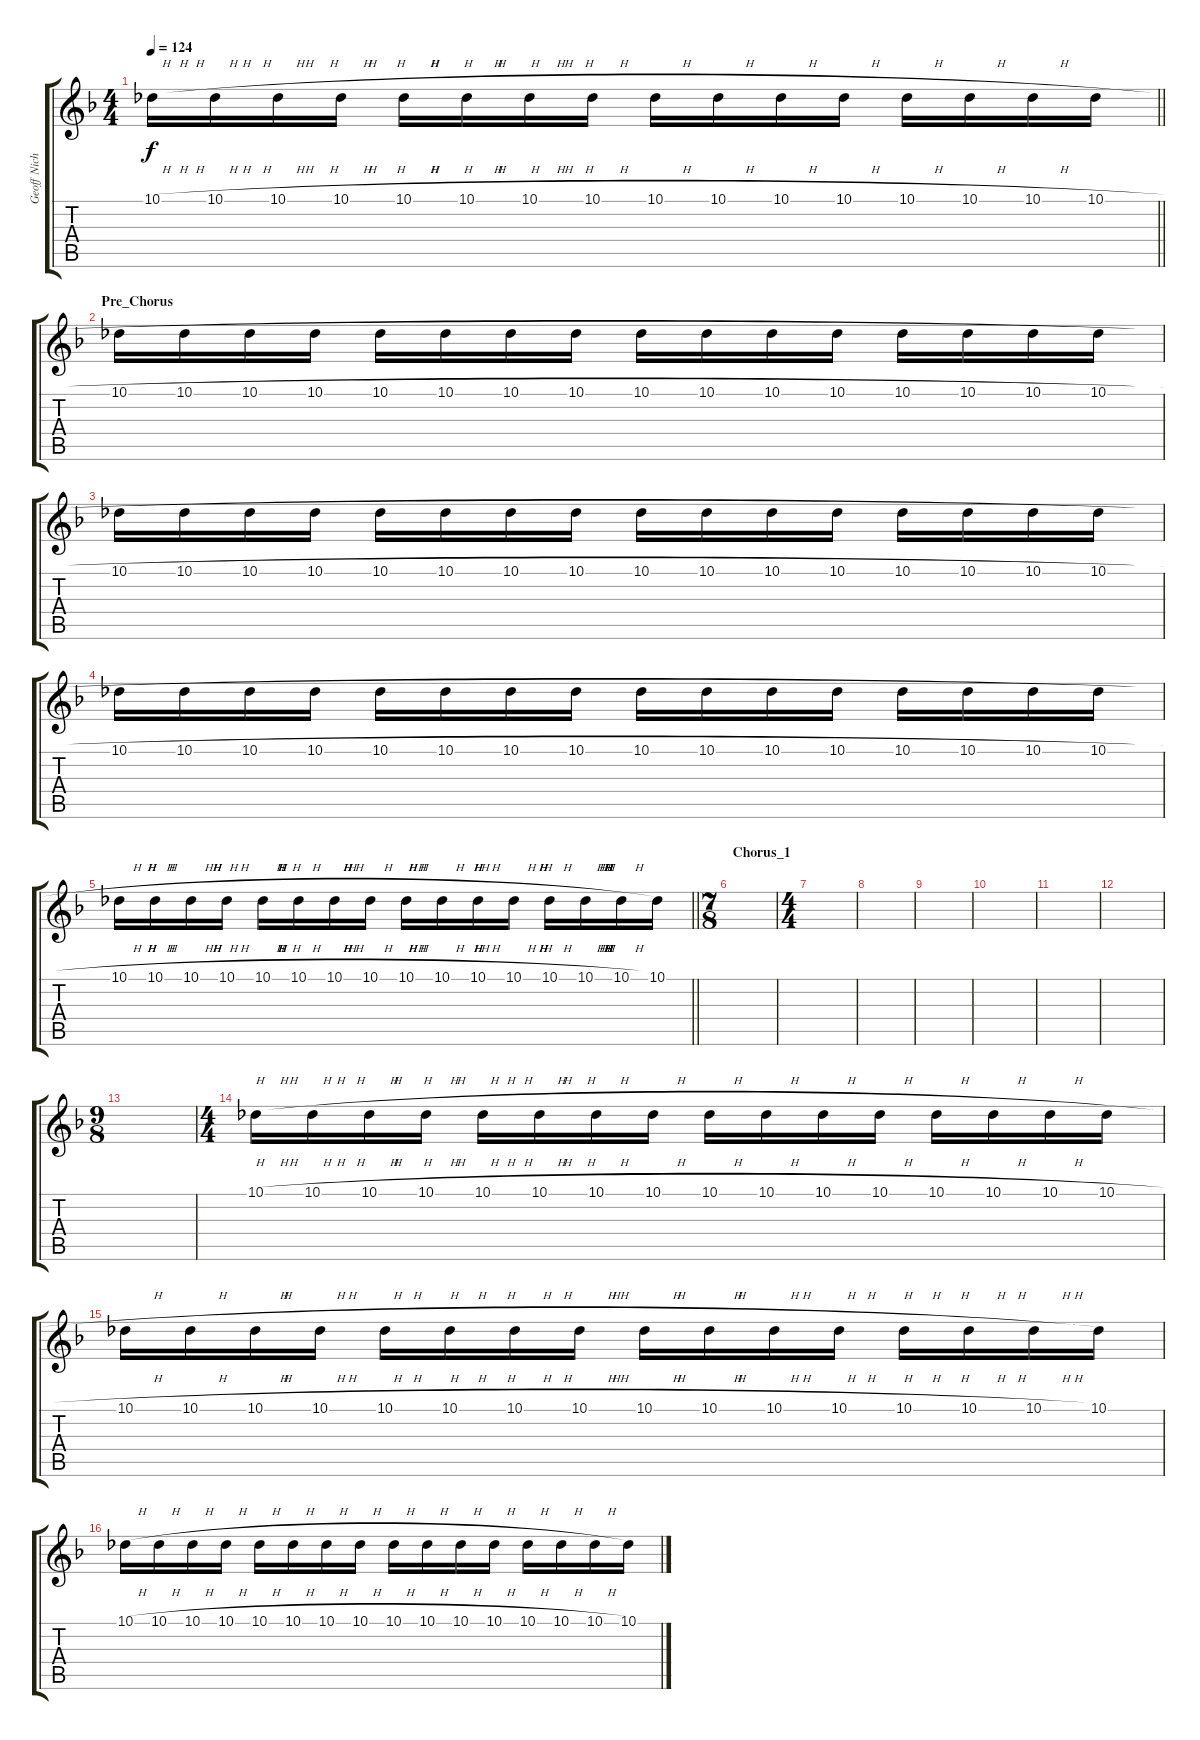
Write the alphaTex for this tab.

\track ("Geoff Nichols" "Geoff Nich") {instrument synthstrings1}
\staff {score tabs}
\tuning (Eb4 Bb3 Gb3 Db3 Ab2 Eb2) {hide}
\ts (4 4)
\tempo 124
\clef g2
\barLineRight lightlight
\ks f
10.1{h}.16{dy f} 10.1{h}.16 10.1{h}.16 10.1{h}.16 10.1{h}.16 10.1{h}.16 10.1{h}.16 10.1{h}.16 10.1{h}.16 10.1{h}.16 10.1{h}.16 10.1{h}.16 10.1{h}.16 10.1{h}.16 10.1{h}.16 10.1{h}.16 |
\section ("" "Pre_Chorus")
10.1{h}.16 10.1{h}.16 10.1{h}.16 10.1{h}.16 10.1{h}.16 10.1{h}.16 10.1{h}.16 10.1{h}.16 10.1{h}.16 10.1{h}.16 10.1{h}.16 10.1{h}.16 10.1{h}.16 10.1{h}.16 10.1{h}.16 10.1{h}.16 |
10.1{h}.16 10.1{h}.16 10.1{h}.16 10.1{h}.16 10.1{h}.16 10.1{h}.16 10.1{h}.16 10.1{h}.16 10.1{h}.16 10.1{h}.16 10.1{h}.16 10.1{h}.16 10.1{h}.16 10.1{h}.16 10.1{h}.16 10.1{h}.16 |
10.1{h}.16 10.1{h}.16 10.1{h}.16 10.1{h}.16 10.1{h}.16 10.1{h}.16 10.1{h}.16 10.1{h}.16 10.1{h}.16 10.1{h}.16 10.1{h}.16 10.1{h}.16 10.1{h}.16 10.1{h}.16 10.1{h}.16 10.1{h}.16 |
\barLineRight lightlight
10.1{h}.16 10.1{h}.16 10.1{h}.16 10.1{h}.16 10.1{h}.16 10.1{h}.16 10.1{h}.16 10.1{h}.16 10.1{h}.16 10.1{h}.16 10.1{h}.16 10.1{h}.16 10.1{h}.16 10.1{h}.16 10.1{h}.16 10.1.16 |
\ts (7 8)
\section ("" "Chorus_1")
|
\ts (4 4)
|
|
|
|
|
|
\ts (9 8)
|
\ts (4 4)
10.1{h}.16 10.1{h}.16 10.1{h}.16 10.1{h}.16 10.1{h}.16 10.1{h}.16 10.1{h}.16 10.1{h}.16 10.1{h}.16 10.1{h}.16 10.1{h}.16 10.1{h}.16 10.1{h}.16 10.1{h}.16 10.1{h}.16 10.1{h}.16 |
10.1{h}.16 10.1{h}.16 10.1{h}.16 10.1{h}.16 10.1{h}.16 10.1{h}.16 10.1{h}.16 10.1{h}.16 10.1{h}.16 10.1{h}.16 10.1{h}.16 10.1{h}.16 10.1{h}.16 10.1{h}.16 10.1{h}.16 10.1.16 |
10.1{h}.16 10.1{h}.16 10.1{h}.16 10.1{h}.16 10.1{h}.16 10.1{h}.16 10.1{h}.16 10.1{h}.16 10.1{h}.16 10.1{h}.16 10.1{h}.16 10.1{h}.16 10.1{h}.16 10.1{h}.16 10.1{h}.16 10.1{h}.16
